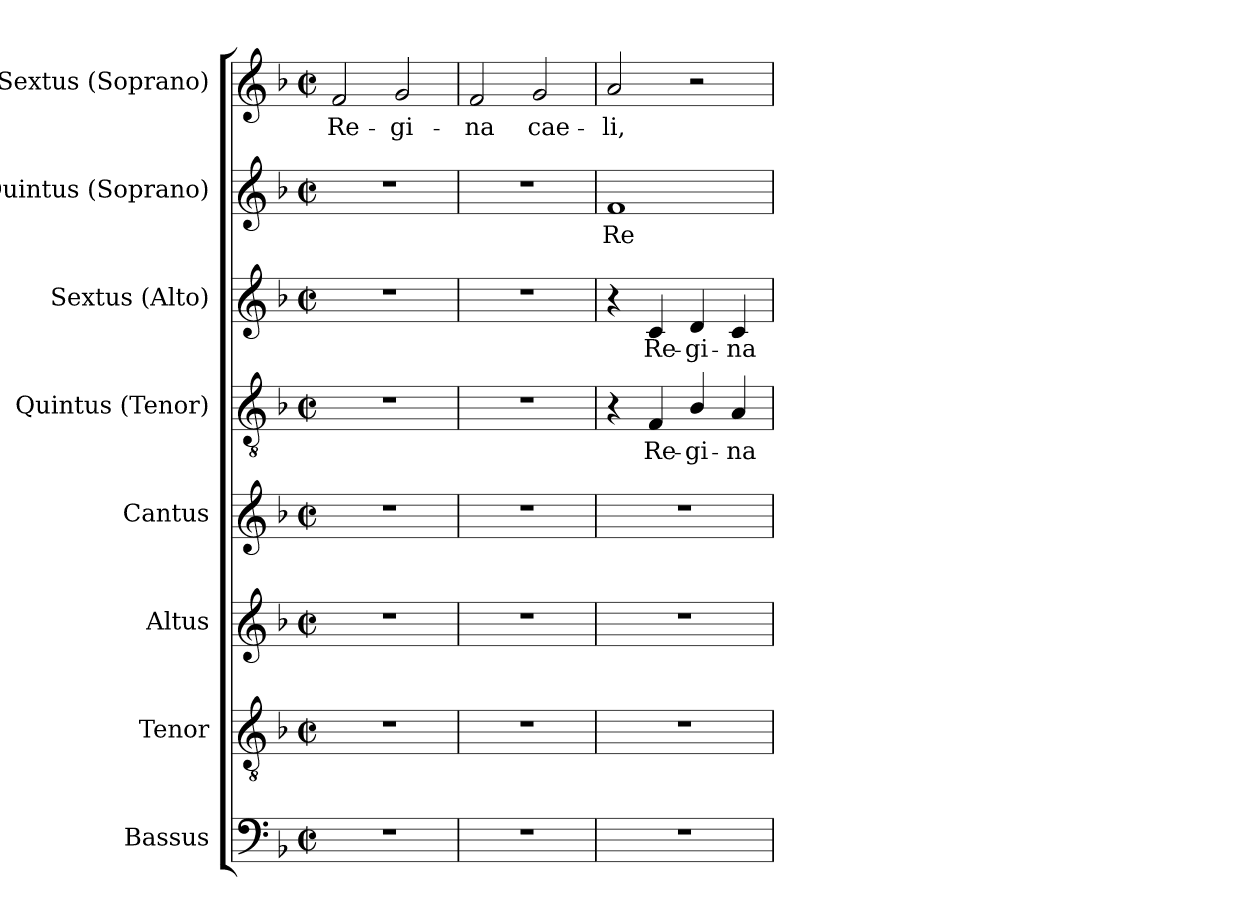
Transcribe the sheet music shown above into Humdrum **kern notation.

**kern	**kern	**kern	**kern	**kern	**text	**kern	**text	**kern	**text	**kern	**text
*part8	*part7	*part6	*part5	*part4	*part4	*part3	*part3	*part2	*part2	*part1	*part1
*staff8	*staff7	*staff6	*staff5	*staff4	*staff4	*staff3	*staff3	*staff2	*staff2	*staff1	*staff1
*I"Bassus	*I"Tenor	*I"Altus	*I"Cantus	*I"Quintus (Tenor)	*	*I"Sextus (Alto)	*	*I"Quintus (Soprano)	*	*I"Sextus (Soprano)	*
*I'B.	*I'T.	*I'A.	*I'S.	*I'T.	*	*I'A.	*	*I'S.	*	*I'S.	*
!!LO:PB:g=z
*clefF4	*clefGv2	*clefG2	*clefG2	*clefGv2	*	*clefG2	*	*clefG2	*	*clefG2	*
*	*ITrd7c12	*	*	*ITrd7c12	*	*	*	*	*	*	*
*k[b-]	*k[b-]	*k[b-]	*k[b-]	*k[b-]	*	*k[b-]	*	*k[b-]	*	*k[b-]	*
*F:	*F:	*F:	*F:	*F:	*	*F:	*	*F:	*	*F:	*
*M2/2	*M2/2	*M2/2	*M2/2	*M2/2	*	*M2/2	*	*M2/2	*	*M2/2	*
*met(c|)	*met(c|)	*met(c|)	*met(c|)	*met(c|)	*	*met(c|)	*	*met(c|)	*	*met(c|)	*
=1	=1	=1	=1	=1	=1	=1	=1	=1	=1	=1	=1
!	!	!	!	!	!	!	!	!	!	!	!LO:LY:b:color=#000000
1r	1r	1r	1r	1r	.	1r	.	1r	.	2fi/	Re-
!	!	!	!	!	!	!	!	!	!	!	!LO:LY:b:color=#000000
.	.	.	.	.	.	.	.	.	.	2gi/	-gi-
=2	=2	=2	=2	=2	=2	=2	=2	=2	=2	=2	=2
!	!	!	!	!	!	!	!	!	!	!	!LO:LY:b:color=#000000
1r	1r	1r	1r	1r	.	1r	.	1r	.	2fi/	-na
!	!	!	!	!	!	!	!	!	!	!	!LO:LY:b:color=#000000
.	.	.	.	.	.	.	.	.	.	2gi/	cae-
=3	=3	=3	=3	=3	=3	=3	=3	=3	=3	=3	=3
!	!	!	!	!	!	!	!	!	!LO:LY:b:color=#000000	!	!
!	!	!	!	!	!	!	!	!	!	!	!LO:LY:b:color=#000000
1r	1r	1r	1r	4r	.	4r	.	1fi	Re-	2ai/	-li,
!	!	!	!	!	!LO:LY:b:color=#000000	!	!	!	!	!	!
!	!	!	!	!	!	!	!LO:LY:b:color=#000000	!	!	!	!
.	.	.	.	4FFi/	Re-	4ci/	Re-	.	.	.	.
!	!	!	!	!	!LO:LY:b:color=#000000	!	!	!	!	!	!
!	!	!	!	!	!	!	!LO:LY:b:color=#000000	!	!	!	!
.	.	.	.	4BB-i/	-gi-	4di/	-gi-	.	.	2r	.
!	!	!	!	!	!LO:LY:b:color=#000000	!	!	!	!	!	!
!	!	!	!	!	!	!	!LO:LY:b:color=#000000	!	!	!	!
.	.	.	.	4AAi/	-na	4ci/	-na	.	.	.	.
=	=	=	=	=	=	=	=	=	=	=	=
*-	*-	*-	*-	*-	*-	*-	*-	*-	*-	*-	*-
